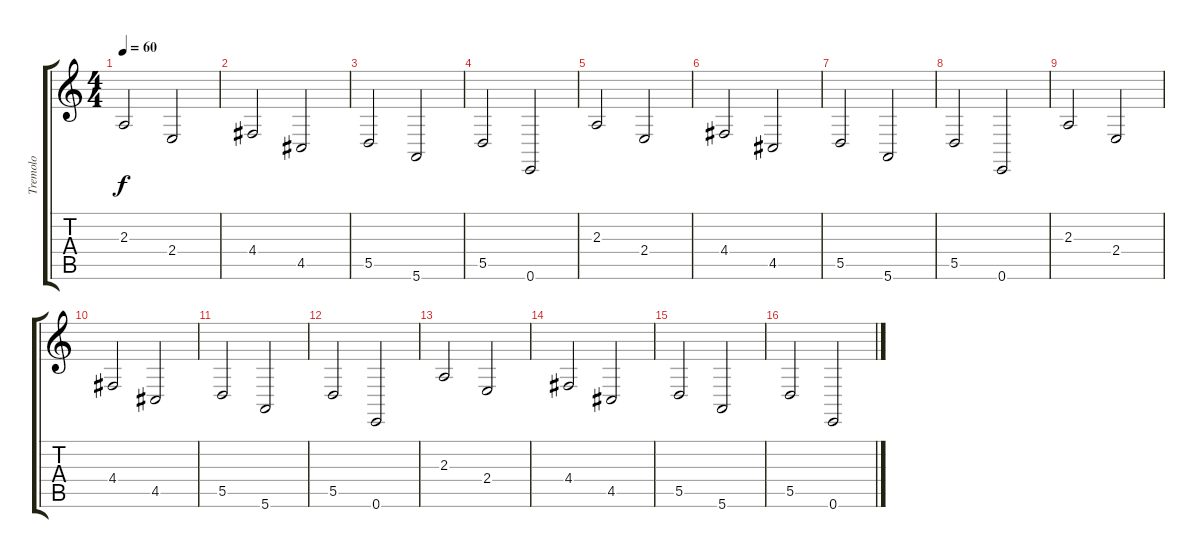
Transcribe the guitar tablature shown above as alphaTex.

\track ("Tremolo" "Tremolo") {instrument tremolostrings}
\staff {score tabs}
\tuning (E4 B3 G3 D3 A2 E2) {hide}
\ts (4 4)
\tempo 60
\clef g2
\ks c
2.3.2{dy f} 2.4.2 |
4.4.2 4.5.2 |
5.5.2 5.6.2 |
5.5.2 0.6.2 |
2.3.2 2.4.2 |
4.4.2 4.5.2 |
5.5.2 5.6.2 |
5.5.2 0.6.2 |
2.3.2 2.4.2 |
4.4.2 4.5.2 |
5.5.2 5.6.2 |
5.5.2 0.6.2 |
2.3.2 2.4.2 |
4.4.2 4.5.2 |
5.5.2 5.6.2 |
5.5.2 0.6.2
